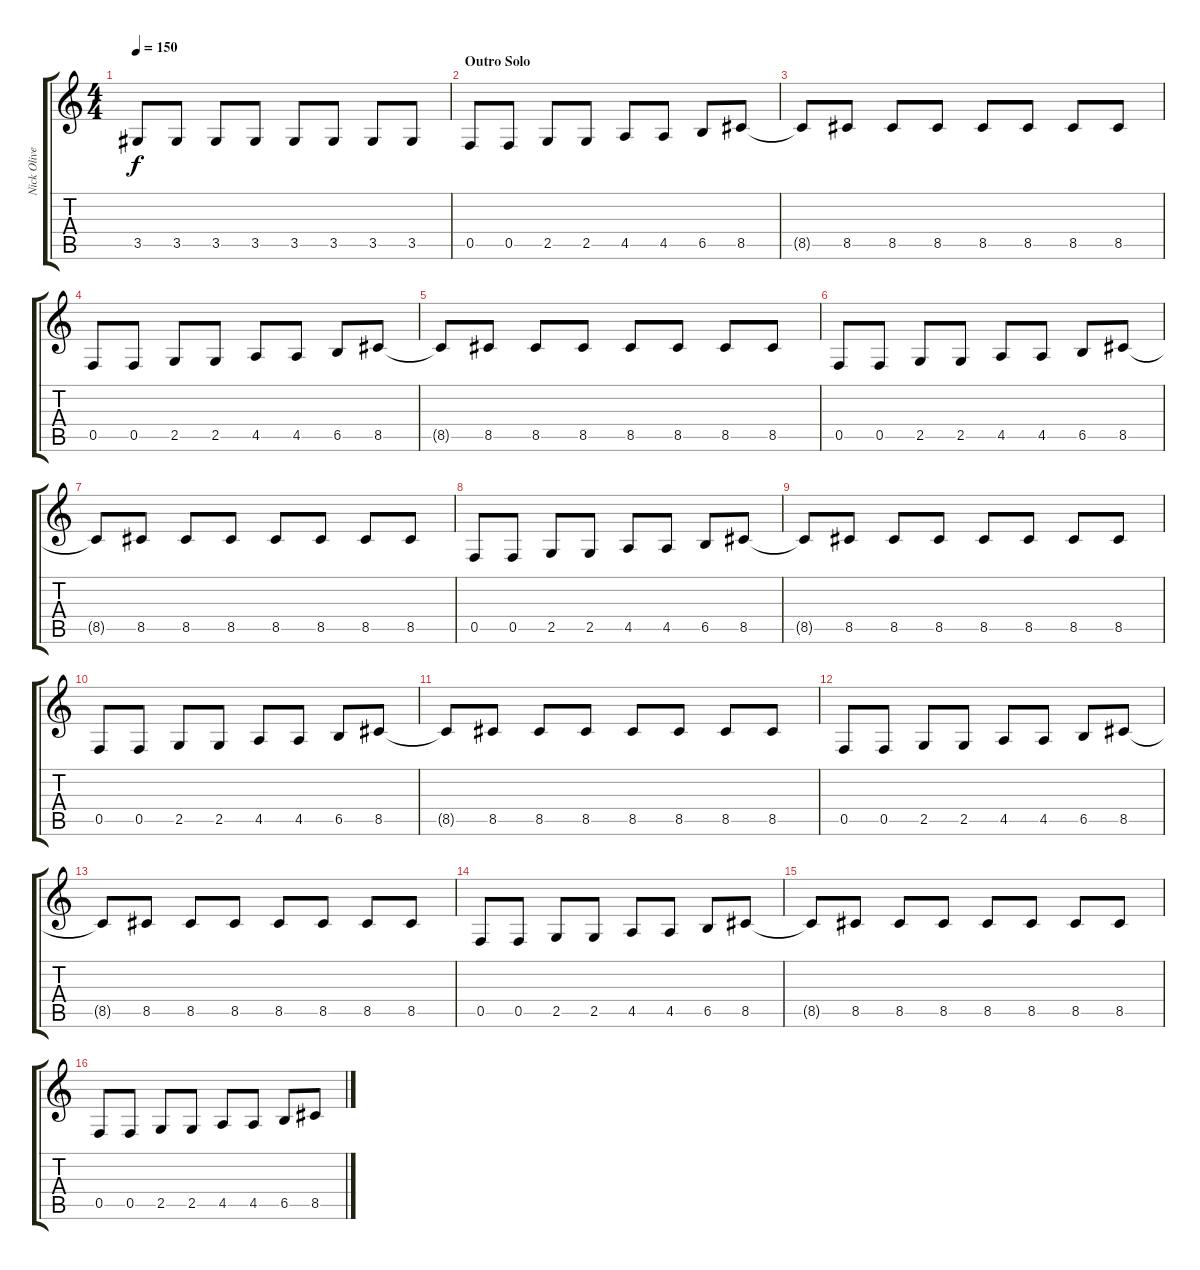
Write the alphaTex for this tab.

\track ("Nick Oliveri" "Nick Olive") {instrument electricbassfinger}
\staff {score tabs}
\tuning (C4 G3 Eb3 Bb2 F2 C2) {hide}
\ts (4 4)
\tempo 150
\clef g2
\ks c
3.5.8{dy f} 3.5.8 3.5.8 3.5.8 3.5.8 3.5.8 3.5.8 3.5.8 |
\section ("" "Outro Solo")
0.5.8{volume 13} 0.5.8 2.5.8 2.5.8 4.5.8 4.5.8 6.5.8 8.5.8 |
8.5{t}.8 8.5.8 8.5.8 8.5.8 8.5.8 8.5.8 8.5.8 8.5.8 |
0.5.8 0.5.8 2.5.8 2.5.8 4.5.8 4.5.8 6.5.8 8.5.8 |
8.5{t}.8 8.5.8 8.5.8 8.5.8 8.5.8 8.5.8 8.5.8 8.5.8 |
0.5.8 0.5.8 2.5.8 2.5.8 4.5.8 4.5.8 6.5.8 8.5.8 |
8.5{t}.8 8.5.8 8.5.8 8.5.8 8.5.8 8.5.8 8.5.8 8.5.8 |
0.5.8 0.5.8 2.5.8 2.5.8 4.5.8 4.5.8 6.5.8 8.5.8 |
8.5{t}.8 8.5.8 8.5.8 8.5.8 8.5.8 8.5.8 8.5.8 8.5.8 |
0.5.8 0.5.8 2.5.8 2.5.8 4.5.8 4.5.8 6.5.8 8.5.8 |
8.5{t}.8 8.5.8 8.5.8 8.5.8 8.5.8 8.5.8 8.5.8 8.5.8 |
0.5.8 0.5.8 2.5.8 2.5.8 4.5.8 4.5.8 6.5.8 8.5.8 |
8.5{t}.8 8.5.8 8.5.8 8.5.8 8.5.8 8.5.8 8.5.8 8.5.8 |
0.5.8 0.5.8 2.5.8 2.5.8 4.5.8 4.5.8 6.5.8 8.5.8 |
8.5{t}.8 8.5.8 8.5.8 8.5.8 8.5.8 8.5.8 8.5.8 8.5.8 |
0.5.8 0.5.8 2.5.8 2.5.8 4.5.8 4.5.8 6.5.8 8.5.8
